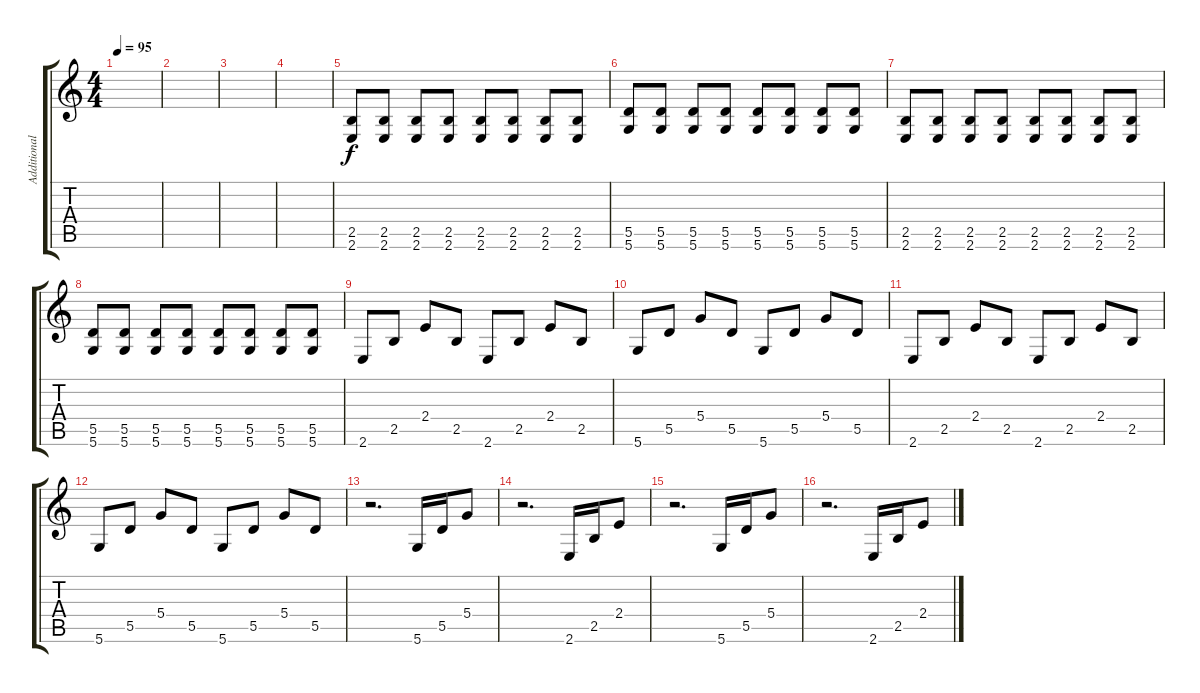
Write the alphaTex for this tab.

\track ("Additional guitar" "Additional") {instrument electricguitarmuted}
\staff {score tabs}
\tuning (E4 B3 G3 D3 A2 D2) {hide}
\ts (4 4)
\tempo 95
\clef g2
\ks c
|
|
|
|
(2.5 2.6).8 (2.5 2.6).8 (2.5 2.6).8 (2.5 2.6).8 (2.5 2.6).8 (2.5 2.6).8 (2.5 2.6).8 (2.5 2.6).8 |
(5.5 5.6).8 (5.5 5.6).8 (5.5 5.6).8 (5.5 5.6).8 (5.5 5.6).8 (5.5 5.6).8 (5.5 5.6).8 (5.5 5.6).8 |
(2.5 2.6).8 (2.5 2.6).8 (2.5 2.6).8 (2.5 2.6).8 (2.5 2.6).8 (2.5 2.6).8 (2.5 2.6).8 (2.5 2.6).8 |
(5.5 5.6).8 (5.5 5.6).8 (5.5 5.6).8 (5.5 5.6).8 (5.5 5.6).8 (5.5 5.6).8 (5.5 5.6).8 (5.5 5.6).8 |
2.6.8 2.5.8 2.4.8 2.5.8 2.6.8 2.5.8 2.4.8 2.5.8 |
5.6.8 5.5.8 5.4.8 5.5.8 5.6.8 5.5.8 5.4.8 5.5.8 |
2.6.8 2.5.8 2.4.8 2.5.8 2.6.8 2.5.8 2.4.8 2.5.8 |
5.6.8 5.5.8 5.4.8 5.5.8 5.6.8 5.5.8 5.4.8 5.5.8 |
r.2{d} 5.6.16 5.5.16 5.4.8 |
r.2{d} 2.6.16 2.5.16 2.4.8 |
r.2{d} 5.6.16 5.5.16 5.4.8 |
r.2{d} 2.6.16 2.5.16 2.4.8
